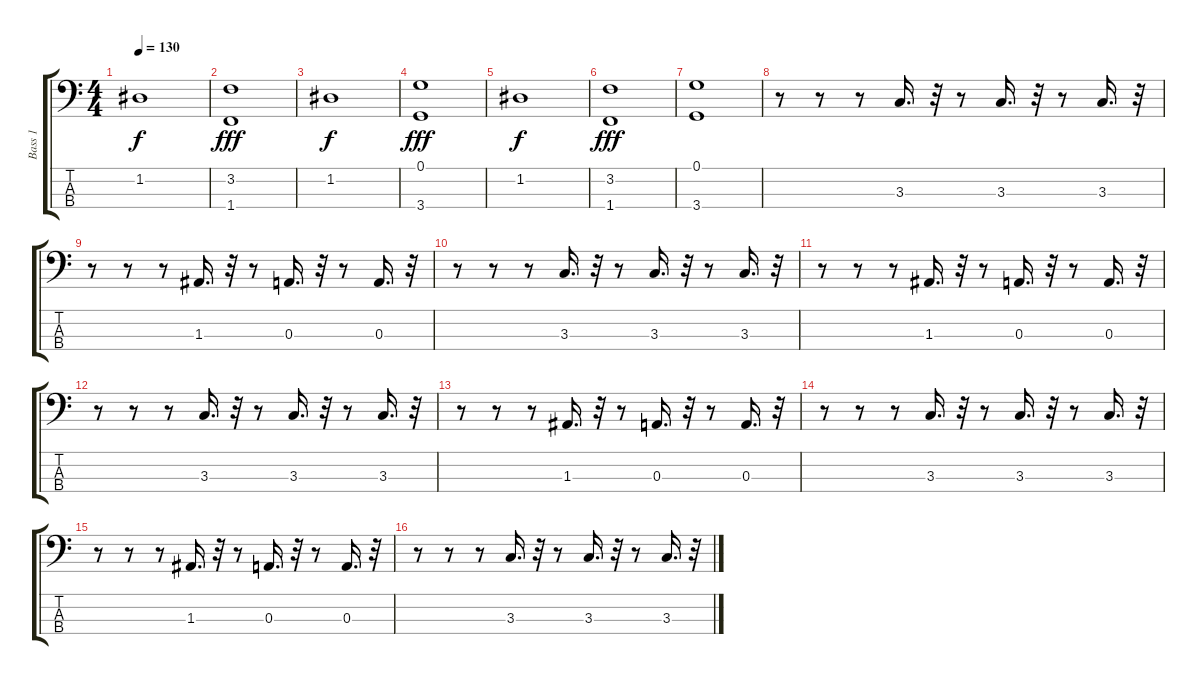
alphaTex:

\track ("Bass 1" "Bass 1") {instrument fretlessbass}
\staff {score tabs}
\tuning (G2 D2 A1 E1) {hide}
\ts (4 4)
\tempo 130
\clef f4
\ks c
1.2.1{dy f} |
(3.2 1.4).1{dy fff} |
1.2.1{dy f} |
(0.1 3.4).1{dy fff} |
1.2.1{dy f} |
(3.2 1.4).1{dy fff} |
(0.1 3.4).1 |
r.8{volume 10 instrument fretlessbass} r.8 r.8 3.3.16{d} r.32 r.8 3.3.16{d} r.32 r.8 3.3.16{d} r.32 |
r.8 r.8 r.8 1.3.16{d} r.32 r.8 0.3.16{d} r.32 r.8 0.3.16{d} r.32 |
r.8 r.8 r.8 3.3.16{d} r.32 r.8 3.3.16{d} r.32 r.8 3.3.16{d} r.32 |
r.8 r.8 r.8 1.3.16{d} r.32 r.8 0.3.16{d} r.32 r.8 0.3.16{d} r.32 |
r.8 r.8 r.8 3.3.16{d} r.32 r.8 3.3.16{d} r.32 r.8 3.3.16{d} r.32 |
r.8 r.8 r.8 1.3.16{d} r.32 r.8 0.3.16{d} r.32 r.8 0.3.16{d} r.32 |
r.8 r.8 r.8 3.3.16{d} r.32 r.8 3.3.16{d} r.32 r.8 3.3.16{d} r.32 |
r.8 r.8 r.8 1.3.16{d} r.32 r.8 0.3.16{d} r.32 r.8 0.3.16{d} r.32 |
r.8 r.8 r.8 3.3.16{d} r.32 r.8 3.3.16{d} r.32 r.8 3.3.16{d} r.32
